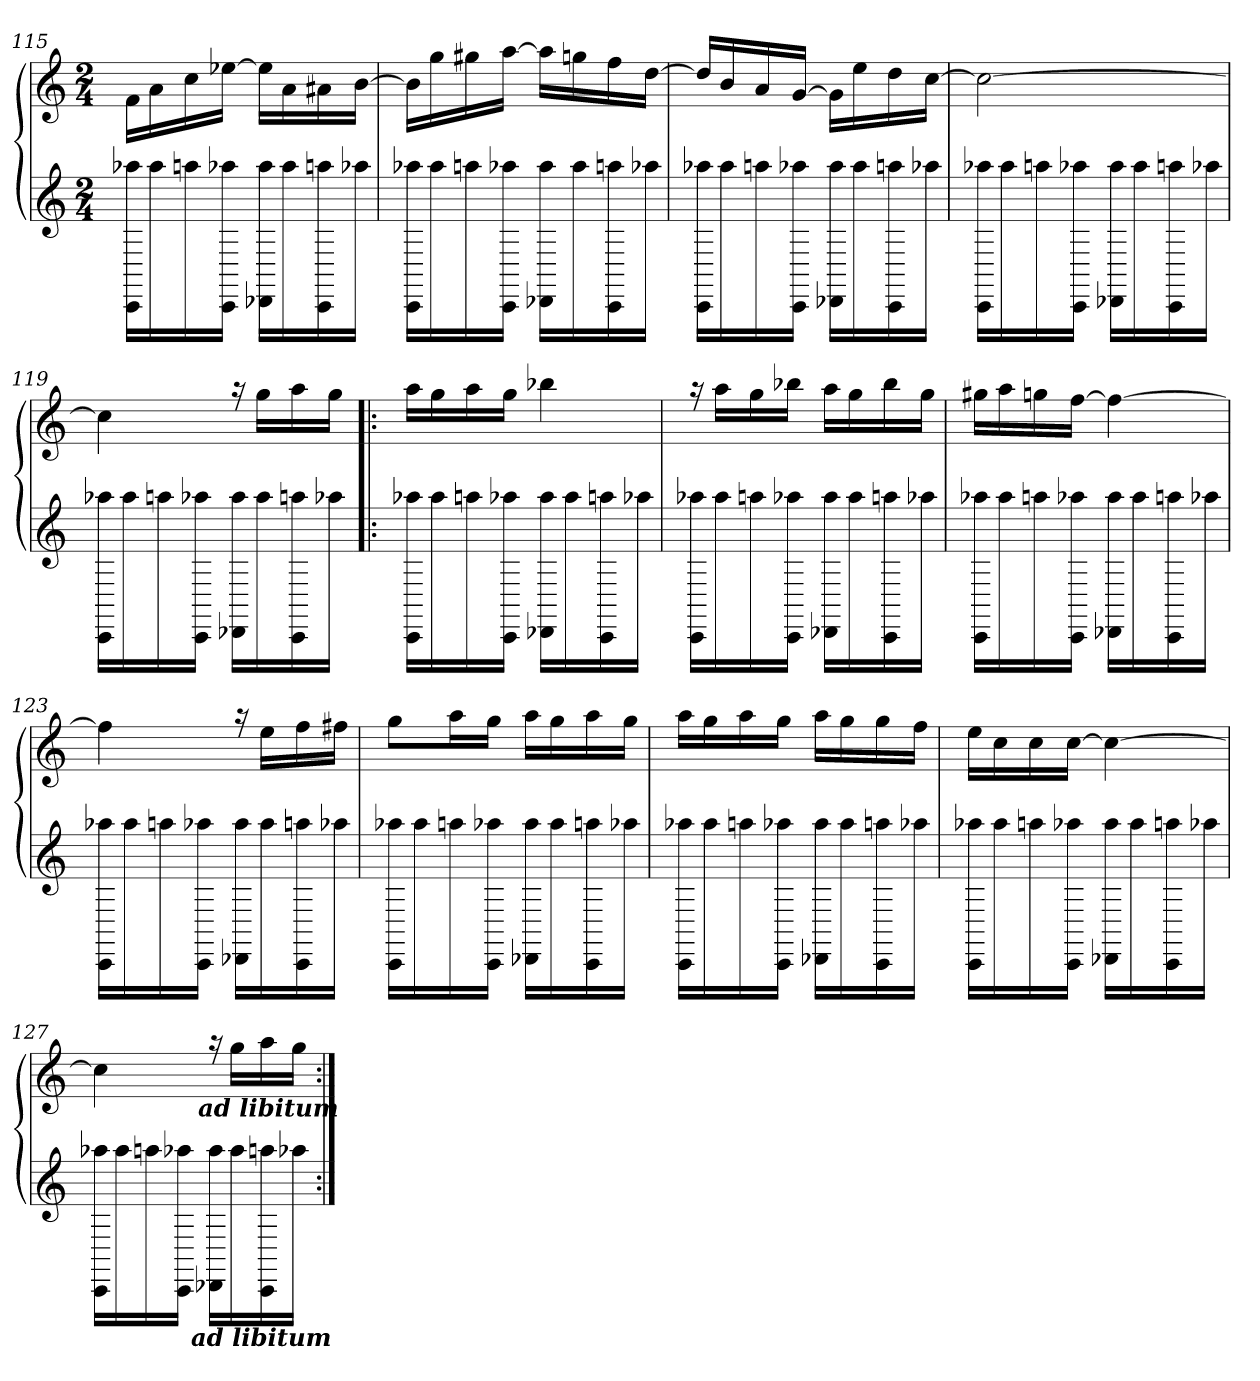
**kern	**kern
*part2	*part1
*staff2	*staff1
*clefG2	*clefG2
*k[]	*k[]
*C:	*C:
*M2/4	*M2/4
=115	=115
*	*^
16CC\ 16aa-\LL	16f\LL	2ryy
16aa-\	16a\	.
16aa\	16cc\	.
16CC\ 16aa-\JJ	[<16ee-X\JJ	.
16DD-\ 16aa-\LL	16ee-\LL]	.
16aa-\	16a\	.
16CC\ 16aa\	16a#X\	.
16aa-\JJ	[<16b\JJ	.
!!LO:LB:g=z	!!
=116	=116	=116
16CC\ 16aa-\LL	16b\LL]	2ryy
16aa-\	16gg\	.
16aa\	16gg#X\	.
16CC\ 16aa-\JJ	[<16aa\JJ	.
16DD-\ 16aa-\LL	16aa\LL]	.
16aa-\	16ggn\	.
16CC\ 16aa\	16ff\	.
16aa-\JJ	[<16dd\JJ	.
=117	=117	=117
16CC\ 16aa-\LL	16dd/LL]	2ryy
16aa-\	16b/	.
16aa\	16a/	.
16CC\ 16aa-\JJ	[>16g/JJ	.
16DD-\ 16aa-\LL	16g\LL]	.
16aa-\	16ee\	.
16CC\ 16aa\	16dd\	.
16aa-\JJ	[<16cc\JJ	.
=118	=118	=118
16CC\ 16aa-\LL	2cc\_	2ryy
16aa-\	.	.
16aa\	.	.
16CC\ 16aa-\JJ	.	.
16DD-\ 16aa-\LL	.	.
16aa-\	.	.
16CC\ 16aa\	.	.
16aa-\JJ	.	.
=119	=119	=119
16CC\ 16aa-\LL	4cc\]	2ryy
16aa-\	.	.
16aa\	.	.
16CC\ 16aa-\JJ	.	.
16DD-\ 16aa-\LL	16raa	.
16aa-\	16gg\LL	.
16CC\ 16aa\	16aa\	.
16aa-\JJ	16gg\JJ	.
=120!|:	=120!|:	=120!|:
16CC\ 16aa-\LL	16aa\LL	2ryy
16aa-\	16gg\	.
16aa\	16aa\	.
16CC\ 16aa-\JJ	16gg\JJ	.
16DD-\ 16aa-\LL	4bb-X\	.
16aa-\	.	.
16CC\ 16aa\	.	.
16aa-\JJ	.	.
=121	=121	=121
16CC\ 16aa-\LL	16raa	2ryy
16aa-\	16aa\LL	.
16aa\	16gg\	.
16CC\ 16aa-\JJ	16bb-X\JJ	.
16DD-\ 16aa-\LL	16aa\LL	.
16aa-\	16gg\	.
16CC\ 16aa\	16bb-\	.
16aa-\JJ	16gg\JJ	.
!!LO:LB:g=z	!!
=122	=122	=122
16CC\ 16aa-\LL	16gg#X\LL	2ryy
16aa-\	16aa\	.
16aa\	16ggn\	.
16CC\ 16aa-\JJ	[<16ff\JJ	.
16DD-\ 16aa-\LL	4ff\_	.
16aa-\	.	.
16CC\ 16aa\	.	.
16aa-\JJ	.	.
=123	=123	=123
16CC\ 16aa-\LL	4ff\]	2ryy
16aa-\	.	.
16aa\	.	.
16CC\ 16aa-\JJ	.	.
16DD-\ 16aa-\LL	16raa	.
16aa-\	16ee\LL	.
16CC\ 16aa\	16ff\	.
16aa-\JJ	16ff#X\JJ	.
=124	=124	=124
16CC\ 16aa-\LL	8gg\L	2ryy
16aa-\	.	.
16aa\	16aa\L	.
16CC\ 16aa-\JJ	16gg\JJ	.
16DD-\ 16aa-\LL	16aa\LL	.
16aa-\	16gg\	.
16CC\ 16aa\	16aa\	.
16aa-\JJ	16gg\JJ	.
=125	=125	=125
16CC\ 16aa-\LL	16aa\LL	2ryy
16aa-\	16gg\	.
16aa\	16aa\	.
16CC\ 16aa-\JJ	16gg\JJ	.
16DD-\ 16aa-\LL	16aa\LL	.
16aa-\	16gg\	.
16CC\ 16aa\	16gg\	.
16aa-\JJ	16ff\JJ	.
=126	=126	=126
16CC\ 16aa-\LL	16ee\LL	2ryy
16aa-\	16cc\	.
16aa\	16cc\	.
16CC\ 16aa-\JJ	[<16cc\JJ	.
16DD-\ 16aa-\LL	4cc\_	.
16aa-\	.	.
16CC\ 16aa\	.	.
16aa-\JJ	.	.
=127	=127	=127
*^	*	*^
16CC\ 16aa-\LL	8..ryy	4cc\]	2ryy	6ryy
16aa-\	.	.	.	.
16aa\	.	.	.	.
.	.	.	.	24.ryy
16CC\ 16aa-\JJ	.	.	.	.
!	!LO:TX:b:Bi:t=ad libitum	!	!	!
.	4ryy	.	.	.
!	!	!	!	!LO:TX:b:Bi:t=ad libitum
.	.	.	.	6ryy
16DD-\ 16aa-\LL	.	16raa	.	.
16aa-\	.	16gg\LL	.	.
16CC\ 16aa\	.	16aa\	.	.
.	.	.	.	12ryy
16aa-\JJ	.	16gg\JJ	.	.
.	32ryy	.	.	.
.	.	.	.	48ryy
*v	*v	*	*	*
*	*v	*v	*v
=:|!	=:|!
*-	*-
